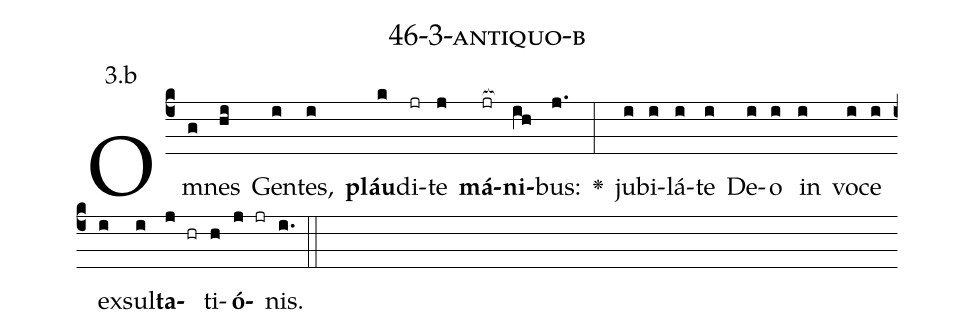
name: 46-3-antiquo-b;
annotation: 3.b;
%%
(c4)Om(g)nes(hi) Gen(i)tes,(i) <b>pláu</b>(k)di(jr)te(j) <b>má</b>(jr[ocb:1{])<b>ni</b>(ih[ocb:0}])bus:(j.) <v>\greheightstar</v>(:) ju(i)bi(i)lá(i)te(i) De(i)o(i) in(i) vo(i)ce(i) ex(i)sul(i)<b>ta</b>(j hr)ti(h)<b>ó</b>(j jr)nis.(i.) (::)


%E(i) u(i) o(j) u(h) a(j) e.(i.) (::)
